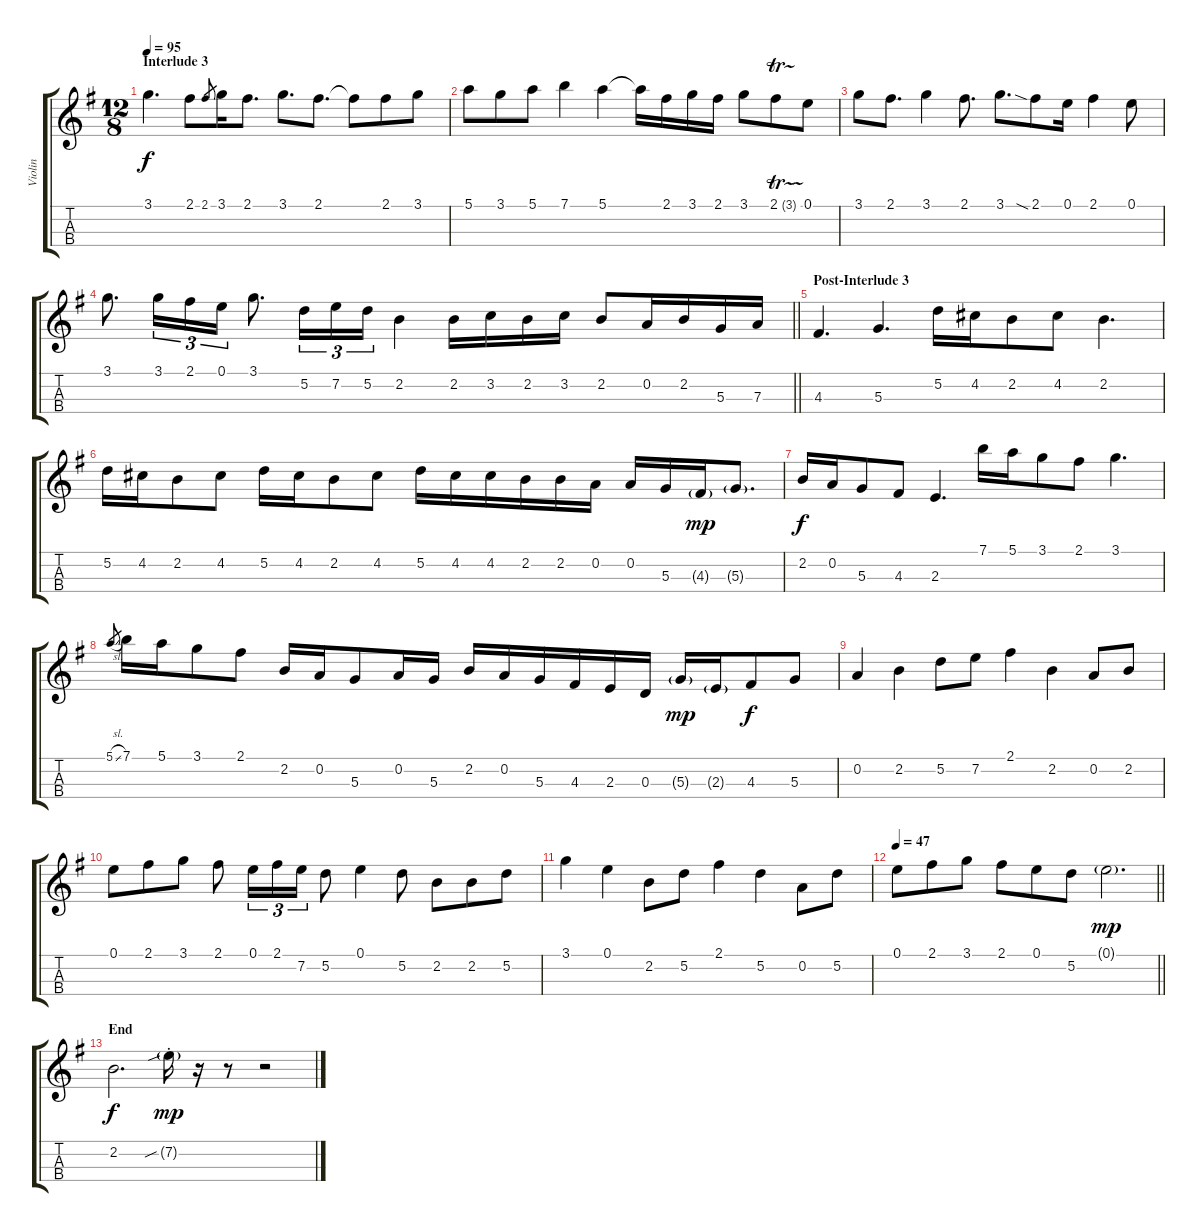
\track ("Violin" "Violin") {instrument violin}
\staff {score tabs}
\tuning (E5 A4 D4 G3) {hide}
\ts (12 8)
\section ("" "Interlude 3")
\tempo 95
\clef g2
\ks eminor
3.1.4{d dy f} 2.1.8 2.1.8{gr} 3.1.16 2.1.8{d} 3.1.8{d} 2.1.8{d} 2.1{t}.8 2.1.8 3.1.8 |
5.1.8 3.1.8 5.1.8 7.1.4 5.1.4 5.1{t}.16 2.1.16 3.1.16 2.1.16 3.1.8 2.1{tr (3 32)}.8 0.1.8 |
3.1.8 2.1.8{d} 3.1.4 2.1.8{d} 3.1.8{d} 2.1{sia}.8 0.1.16 2.1.4 0.1.8 |
\barLineRight lightlight
3.1.8{d} 3.1.16{tu (3 2)} 2.1.16{tu (3 2)} 0.1.16{tu (3 2)} 3.1.8{d} 5.2.16{tu (3 2)} 7.2.16{tu (3 2)} 5.2.16{tu (3 2)} 2.2.4 2.2.16 3.2.16 2.2.16 3.2.16 2.2.8 0.2.16 2.2.16 5.3.16 7.3.16 |
\section ("" "Post-Interlude 3")
4.3.4{d} 5.3.4{d} 5.2.16 4.2.16 2.2.8 4.2.8 2.2.4{d} |
5.2.16 4.2.16 2.2.8 4.2.8 5.2.16 4.2.16 2.2.8 4.2.8 5.2.16 4.2.16 4.2.16 2.2.16 2.2.16 0.2.16 0.2.16 5.3.16 4.3{g}.16{dy mp} 5.3{g}.8{d} |
2.2.16{dy f} 0.2.16 5.3.8 4.3.8 2.3.4{d} 7.1.16 5.1.16 3.1.8 2.1.8 3.1.4{d} |
5.1{sl}.8{gr} 7.1.16 5.1.16 3.1.8 2.1.8 2.2.16 0.2.16 5.3.8 0.2.16 5.3.16 2.2.16 0.2.16 5.3.16 4.3.16 2.3.16 0.3.16 5.3{g}.16{dy mp} 2.3{g}.16 4.3.8{dy f} 5.3.8 |
0.2.4 2.2.4 5.2.8 7.2.8 2.1.4 2.2.4 0.2.8 2.2.8 |
0.1.8 2.1.8 3.1.8 2.1.8 0.1.16{tu (3 2)} 2.1.16{tu (3 2)} 7.2.16{tu (3 2)} 5.2.8 0.1.4 5.2.8 2.2.8 2.2.8 5.2.8 |
3.1.4 0.1.4 2.2.8 5.2.8 2.1.4 5.2.4 0.2.8 5.2.8 |
\tempo 47
\barLineRight lightlight
0.1.8 2.1.8 3.1.8 2.1.8 0.1.8 5.2.8 0.1{g}.2{d dy mp} |
\section ("" "End")
2.2.2{d dy f} 7.2{sib g st}.16{dy mp} r.16 r.8 r.2
